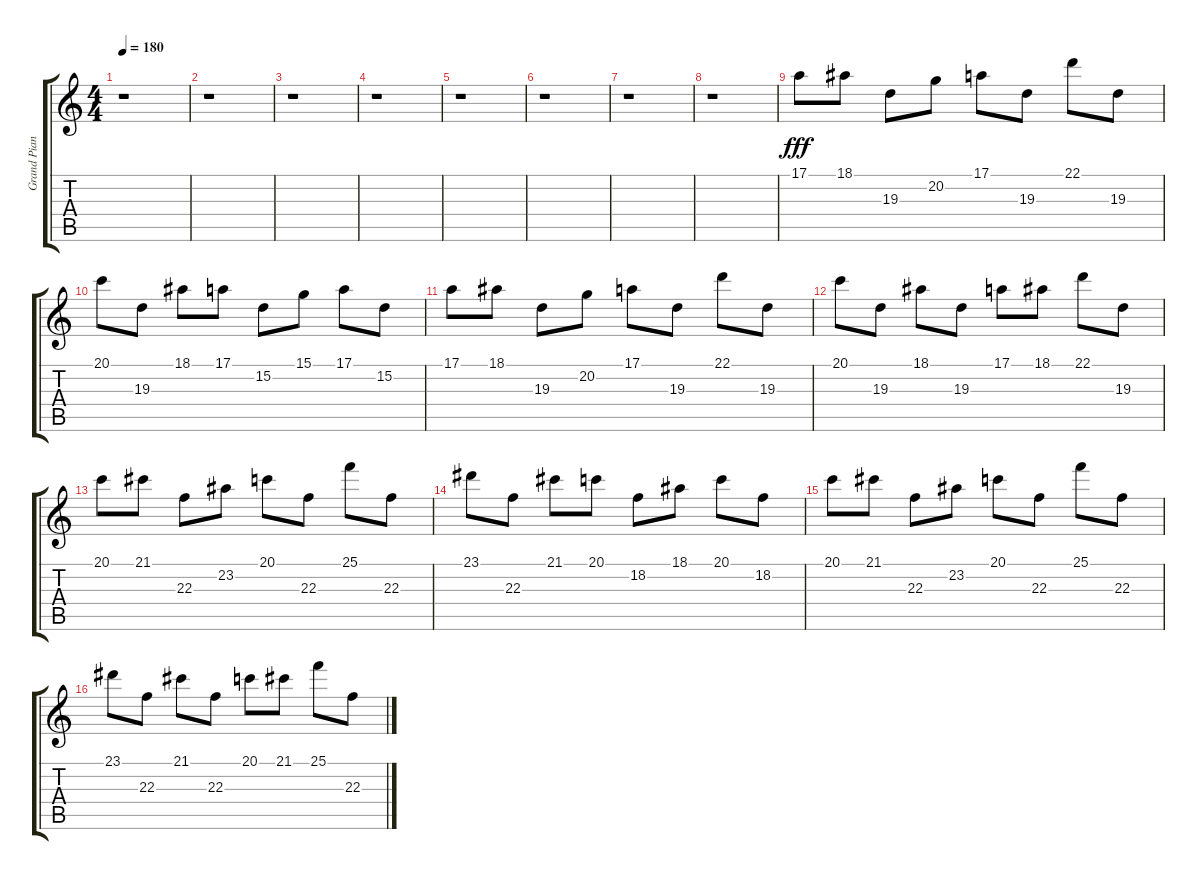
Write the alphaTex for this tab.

\track ("Grand Piano" "Grand Pian") {instrument acousticgrandpiano}
\staff {score tabs}
\tuning (E4 B3 G3 D3 A2 E2) {hide}
\ts (4 4)
\tempo 180
\clef g2
\ks c
r.1{dy fff} |
r.1 |
r.1 |
r.1 |
r.1 |
r.1 |
r.1 |
r.1 |
17.1.8 18.1.8 19.3.8 20.2.8 17.1.8 19.3.8 22.1.8 19.3.8 |
20.1.8 19.3.8 18.1.8 17.1.8 15.2.8 15.1.8 17.1.8 15.2.8 |
17.1.8 18.1.8 19.3.8 20.2.8 17.1.8 19.3.8 22.1.8 19.3.8 |
20.1.8 19.3.8 18.1.8 19.3.8 17.1.8 18.1.8 22.1.8 19.3.8 |
20.1.8 21.1.8 22.3.8 23.2.8 20.1.8 22.3.8 25.1.8 22.3.8 |
23.1.8 22.3.8 21.1.8 20.1.8 18.2.8 18.1.8 20.1.8 18.2.8 |
20.1.8 21.1.8 22.3.8 23.2.8 20.1.8 22.3.8 25.1.8 22.3.8 |
23.1.8 22.3.8 21.1.8 22.3.8 20.1.8 21.1.8 25.1.8 22.3.8
